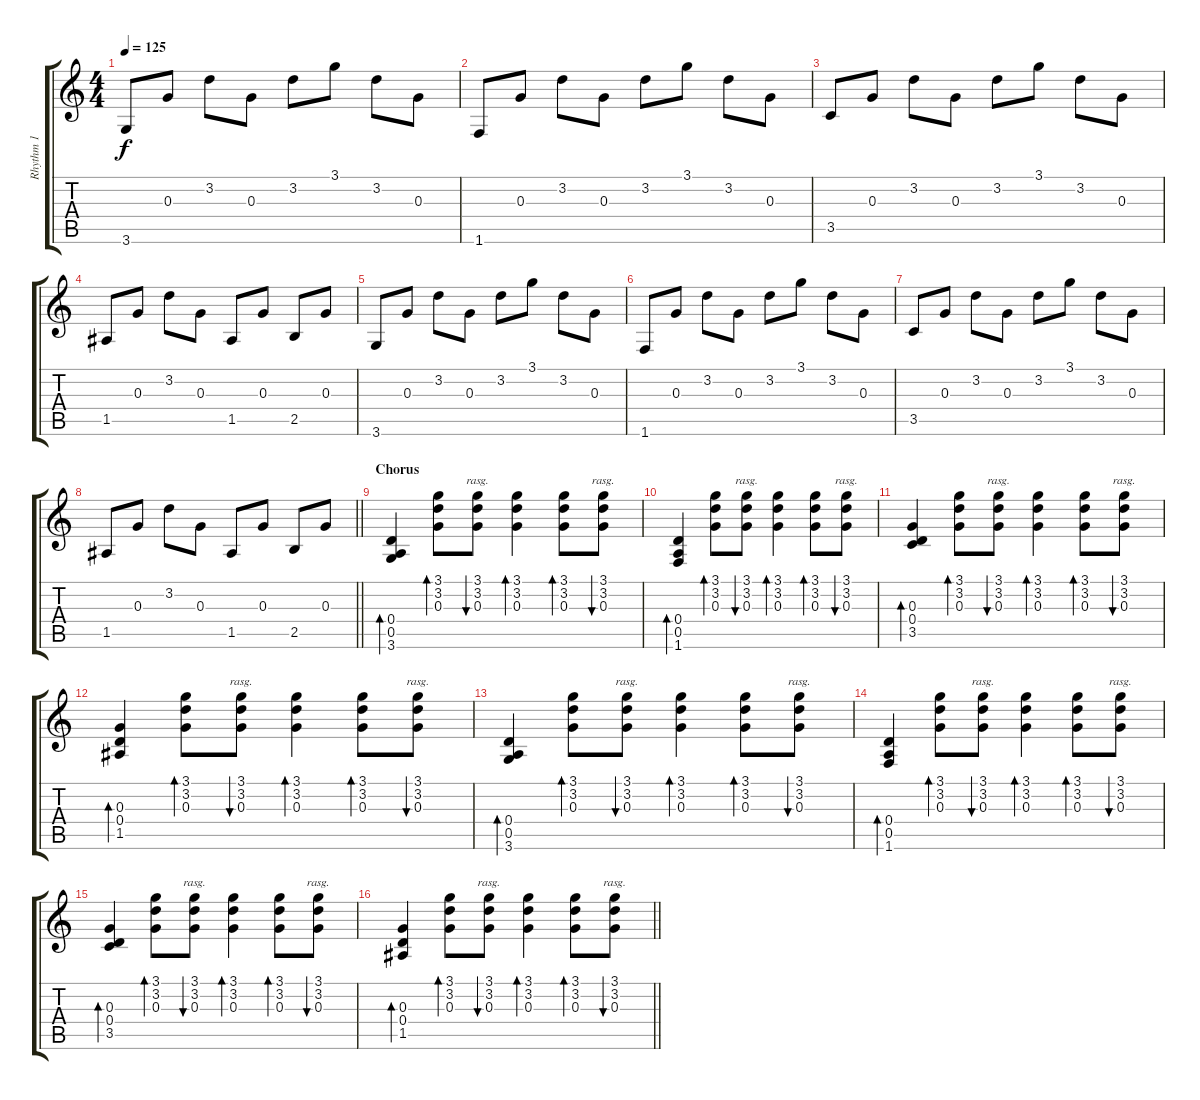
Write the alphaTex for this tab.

\track ("Rhythm 1" "Rhythm 1") {instrument electricguitarclean}
\staff {score tabs}
\tuning (E4 B3 G3 D3 A2 E2) {hide}
\ts (4 4)
\tempo 125
\clef g2
\ks c
3.6.8{dy f} 0.3.8 3.2.8 0.3.8 3.2.8 3.1.8 3.2.8 0.3.8 |
1.6.8 0.3.8 3.2.8 0.3.8 3.2.8 3.1.8 3.2.8 0.3.8 |
3.5.8 0.3.8 3.2.8 0.3.8 3.2.8 3.1.8 3.2.8 0.3.8 |
1.5.8 0.3.8 3.2.8 0.3.8 1.5.8 0.3.8 2.5.8 0.3.8 |
3.6.8 0.3.8 3.2.8 0.3.8 3.2.8 3.1.8 3.2.8 0.3.8 |
1.6.8 0.3.8 3.2.8 0.3.8 3.2.8 3.1.8 3.2.8 0.3.8 |
3.5.8 0.3.8 3.2.8 0.3.8 3.2.8 3.1.8 3.2.8 0.3.8 |
\barLineRight lightlight
1.5.8 0.3.8 3.2.8 0.3.8 1.5.8 0.3.8 2.5.8 0.3.8 |
\section ("" "Chorus")
(0.4 0.5 3.6).4{bd 120} (3.1 3.2 0.3).8{bd 120} (3.1 3.2 0.3).8{bu 120 rasg ii} (3.1 3.2 0.3).4{bd 120} (3.1 3.2 0.3).8{bd 120} (3.1 3.2 0.3).8{bu 120 rasg ii} |
(0.4 0.5 1.6).4{bd 120} (3.1 3.2 0.3).8{bd 120} (3.1 3.2 0.3).8{bu 120 rasg ii} (3.1 3.2 0.3).4{bd 120} (3.1 3.2 0.3).8{bd 120} (3.1 3.2 0.3).8{bu 120 rasg ii} |
(0.3 0.4 3.5).4{bd 120} (3.1 3.2 0.3).8{bd 120} (3.1 3.2 0.3).8{bu 120 rasg ii} (3.1 3.2 0.3).4{bd 120} (3.1 3.2 0.3).8{bd 120} (3.1 3.2 0.3).8{bu 120 rasg ii} |
(0.3 0.4 1.5).4{bd 120} (3.1 3.2 0.3).8{bd 120} (3.1 3.2 0.3).8{bu 120 rasg ii} (3.1 3.2 0.3).4{bd 120} (3.1 3.2 0.3).8{bd 120} (3.1 3.2 0.3).8{bu 120 rasg ii} |
(0.4 0.5 3.6).4{bd 120} (3.1 3.2 0.3).8{bd 120} (3.1 3.2 0.3).8{bu 120 rasg ii} (3.1 3.2 0.3).4{bd 120} (3.1 3.2 0.3).8{bd 120} (3.1 3.2 0.3).8{bu 120 rasg ii} |
(0.4 0.5 1.6).4{bd 120} (3.1 3.2 0.3).8{bd 120} (3.1 3.2 0.3).8{bu 120 rasg ii} (3.1 3.2 0.3).4{bd 120} (3.1 3.2 0.3).8{bd 120} (3.1 3.2 0.3).8{bu 120 rasg ii} |
(0.3 0.4 3.5).4{bd 120} (3.1 3.2 0.3).8{bd 120} (3.1 3.2 0.3).8{bu 120 rasg ii} (3.1 3.2 0.3).4{bd 120} (3.1 3.2 0.3).8{bd 120} (3.1 3.2 0.3).8{bu 120 rasg ii} |
\barLineRight lightlight
(0.3 0.4 1.5).4{bd 120} (3.1 3.2 0.3).8{bd 120} (3.1 3.2 0.3).8{bu 120 rasg ii} (3.1 3.2 0.3).4{bd 120} (3.1 3.2 0.3).8{bd 120} (3.1 3.2 0.3).8{bu 120 rasg ii}
